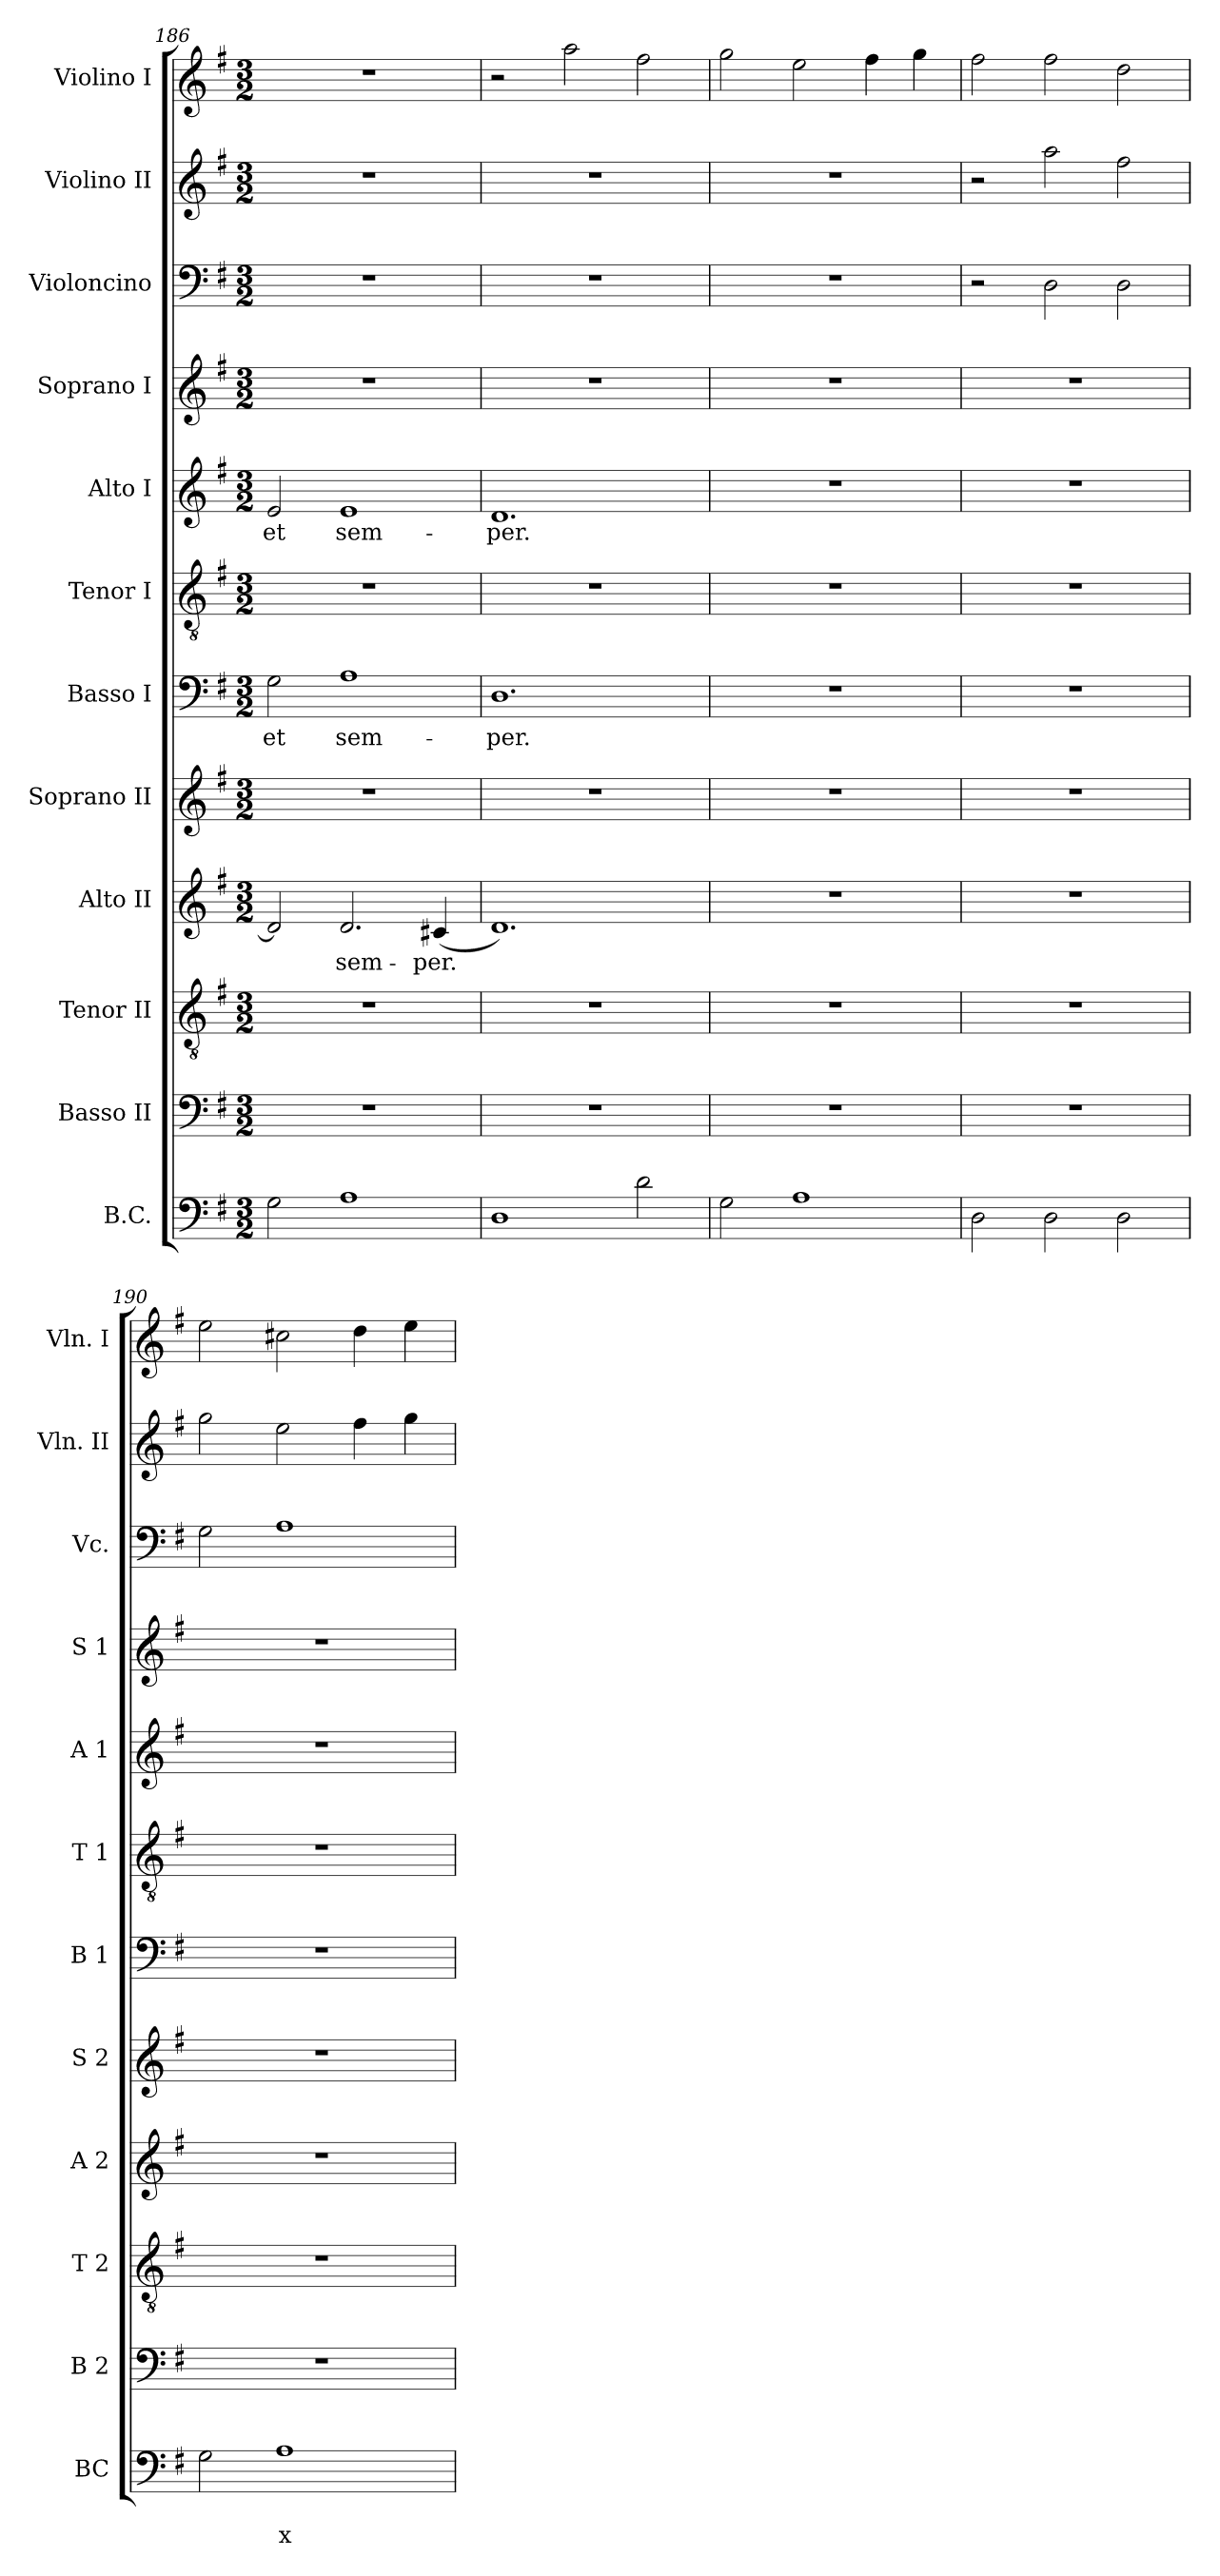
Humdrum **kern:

**kern	**text	**text	**kern	**kern	**kern	**text	**kern	**kern	**text	**kern	**kern	**text	**kern	**kern	**kern	**kern
*part12	*part12	*part12	*part11	*part10	*part9	*part9	*part8	*part7	*part7	*part6	*part5	*part5	*part4	*part3	*part2	*part1
*staff12	*staff12	*staff12	*staff11	*staff10	*staff9	*staff9	*staff8	*staff7	*staff7	*staff6	*staff5	*staff5	*staff4	*staff3	*staff2	*staff1
*I"B.C.	*	*	*I"Basso II	*I"Tenor II	*I"Alto II	*	*I"Soprano II	*I"Basso I	*	*I"Tenor I	*I"Alto I	*	*I"Soprano I	*I"Violoncino	*I"Violino II	*I"Violino I
*I'BC	*	*	*I'B 2	*I'T 2	*I'A 2	*	*I'S 2	*I'B 1	*	*I'T 1	*I'A 1	*	*I'S 1	*I'Vc.	*I'Vln. II	*I'Vln. I
*clefF4	*	*	*clefF4	*clefGv2	*clefG2	*	*clefG2	*clefF4	*	*clefGv2	*clefG2	*	*clefG2	*clefF4	*clefG2	*clefG2
*k[f#]	*	*	*k[f#]	*k[f#]	*k[f#]	*	*k[f#]	*k[f#]	*	*k[f#]	*k[f#]	*	*k[f#]	*k[f#]	*k[f#]	*k[f#]
*G:	*	*	*G:	*G:	*G:	*	*G:	*G:	*	*G:	*G:	*	*G:	*G:	*G:	*G:
*M3/2	*	*	*M3/2	*M3/2	*M3/2	*	*M3/2	*M3/2	*	*M3/2	*M3/2	*	*M3/2	*M3/2	*M3/2	*M3/2
=186	=186	=186	=186	=186	=186	=186	=186	=186	=186	=186	=186	=186	=186	=186	=186	=186
!	!	!	!	!	!	!	!	!	!LO:LY:b	!	!	!LO:LY:b	!	!	!	!
2G\	.	.	1.r	1.r	2d/]	.	1.r	2G\	et	1.r	2e/	et	1.r	1.r	1.r	1.r
!	!	!	!	!	!	!LO:LY:b	!	!	!LO:LY:b	!	!	!LO:LY:b	!	!	!	!
1A	.	.	.	.	2.d/	sem-	.	1A	sem-	.	1e	sem-	.	.	.	.
!	!	!	!	!	!	!LO:LY:b	!	!	!	!	!	!	!	!	!	!
.	.	.	.	.	(<4c#X/	-per.	.	.	.	.	.	.	.	.	.	.
=187	=187	=187	=187	=187	=187	=187	=187	=187	=187	=187	=187	=187	=187	=187	=187	=187
!	!	!	!	!	!	!	!	!	!LO:LY:b	!	!	!LO:LY:b	!	!	!	!
1D	.	.	1.r	1.r	1.d)	.	1.r	1.D	-per.	1.r	1.d	-per.	1.r	1.r	1.r	2r
.	.	.	.	.	.	.	.	.	.	.	.	.	.	.	.	2aa\
2d\	.	.	.	.	.	.	.	.	.	.	.	.	.	.	.	2ff#\
!!LO:PB:g=z
=188	=188	=188	=188	=188	=188	=188	=188	=188	=188	=188	=188	=188	=188	=188	=188	=188
2G\	.	.	1.r	1.r	1.r	.	1.r	1.r	.	1.r	1.r	.	1.r	1.r	1.r	2gg\
1A	.	.	.	.	.	.	.	.	.	.	.	.	.	.	.	2ee\
.	.	.	.	.	.	.	.	.	.	.	.	.	.	.	.	4ff#\
.	.	.	.	.	.	.	.	.	.	.	.	.	.	.	.	4gg\
=189	=189	=189	=189	=189	=189	=189	=189	=189	=189	=189	=189	=189	=189	=189	=189	=189
2D\	.	.	1.r	1.r	1.r	.	1.r	1.r	.	1.r	1.r	.	1.r	2r	2r	2ff#\
2D\	.	.	.	.	.	.	.	.	.	.	.	.	.	2D\	2aa\	2ff#\
2D\	.	.	.	.	.	.	.	.	.	.	.	.	.	2D\	2ff#\	2dd\
=190	=190	=190	=190	=190	=190	=190	=190	=190	=190	=190	=190	=190	=190	=190	=190	=190
2G\	.	.	1.r	1.r	1.r	.	1.r	1.r	.	1.r	1.r	.	1.r	2G\	2gg\	2ee\
!	!	!LO:LY:b	!	!	!	!	!	!	!	!	!	!	!	!	!	!
1A	.	x	.	.	.	.	.	.	.	.	.	.	.	1A	2ee\	2cc#X\
.	.	.	.	.	.	.	.	.	.	.	.	.	.	.	4ff#\	4dd\
.	.	.	.	.	.	.	.	.	.	.	.	.	.	.	4gg\	4ee\
=	=	=	=	=	=	=	=	=	=	=	=	=	=	=	=	=
*-	*-	*-	*-	*-	*-	*-	*-	*-	*-	*-	*-	*-	*-	*-	*-	*-
